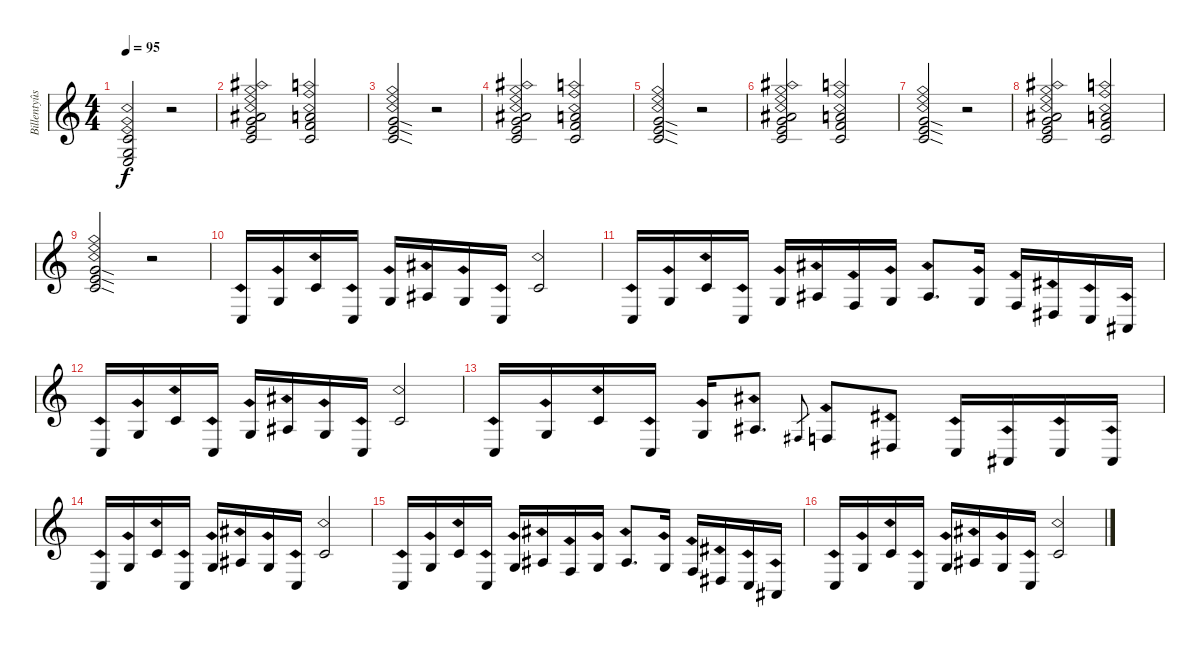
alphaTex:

\track ("Billentyûs 1 (Jon Lord)" "Billentyûs") {instrument pad1newage}
\staff {score}
\tuning (E4 B3 G3 D3 A2 E2 B1) {hide}
\ts (4 4)
\tempo 95
\clef g2
\ks c
(1.2{ph 12} 0.3{ph 12} 2.4{ph 12}).2{dy f} r.2 |
(6.1{ph 12} 8.2{ph 12} 9.3{ph 12} 10.4{ph 12}).2 (5.1{ph 12} 6.2{ph 12} 5.3{ph 12}).2 |
(3.1{ph 12 sod} 5.2{ph 12 sod} 5.3{ph 12 sod}).2 r.2 |
(6.1{ph 12} 8.2{ph 12} 9.3{ph 12} 10.4{ph 12}).2 (5.1{ph 12} 6.2{ph 12} 5.3{ph 12}).2 |
(3.1{ph 12 sod} 5.2{ph 12 sod} 5.3{ph 12 sod}).2 r.2 |
(6.1{ph 12} 8.2{ph 12} 9.3{ph 12} 10.4{ph 12}).2 (5.1{ph 12} 6.2{ph 12} 5.3{ph 12}).2 |
(3.1{ph 12 sod} 5.2{ph 12 sod} 5.3{ph 12 sod}).2 r.2 |
(6.1{ph 12} 8.2{ph 12} 9.3{ph 12} 10.4{ph 12}).2 (5.1{ph 12} 6.2{ph 12} 5.3{ph 12}).2 |
(3.1{ph 12 sod} 5.2{ph 12 sod} 5.3{ph 12 sod}).2 r.2 |
3.5{ph 12}.16 5.4{ph 12}.16 1.2{ph 12}.16 3.5{ph 12}.16 5.4{ph 12}.16 3.3{ph 12}.16 5.4{ph 12}.16 3.5{ph 12}.16 1.2{ph 12}.2 |
3.5{ph 12}.16 5.4{ph 12}.16 1.2{ph 12}.16 3.5{ph 12}.16 5.4{ph 12}.16 3.3{ph 12}.16 3.4{ph 12}.16 5.4{ph 12}.16 3.3{ph 12}.8{d} 0.3{ph 12}.16 3.4{ph 12}.16 1.4{ph 12}.16 3.5{ph 12}.16 1.5{ph 12}.16 |
3.5{ph 12}.16 5.4{ph 12}.16 1.2{ph 12}.16 3.5{ph 12}.16 5.4{ph 12}.16 3.3{ph 12}.16 5.4{ph 12}.16 3.5{ph 12}.16 1.2{ph 12}.2 |
3.5{ph 12}.16 5.4{ph 12}.16 1.2{ph 12}.16 3.5{ph 12}.16 0.3{ph 12}.16 3.3{ph 12}.8{d} 4.4.8{gr} 3.4{ph 12}.8 1.4{ph 12}.8 3.5{ph 12}.16 1.5{ph 12}.16 3.5{ph 12}.16 1.5{ph 12}.16 |
3.5{ph 12}.16 5.4{ph 12}.16 1.2{ph 12}.16 3.5{ph 12}.16 5.4{ph 12}.16 3.3{ph 12}.16 5.4{ph 12}.16 3.5{ph 12}.16 1.2{ph 12}.2 |
3.5{ph 12}.16 5.4{ph 12}.16 1.2{ph 12}.16 3.5{ph 12}.16 5.4{ph 12}.16 3.3{ph 12}.16 3.4{ph 12}.16 5.4{ph 12}.16 3.3{ph 12}.8{d} 5.4{ph 12}.16 3.4{ph 12}.16 1.4{ph 12}.16 3.5{ph 12}.16 1.5{ph 12}.16 |
3.5{ph 12}.16 5.4{ph 12}.16 1.2{ph 12}.16 3.5{ph 12}.16 5.4{ph 12}.16 3.3{ph 12}.16 5.4{ph 12}.16 3.5{ph 12}.16 1.2{ph 12}.2
